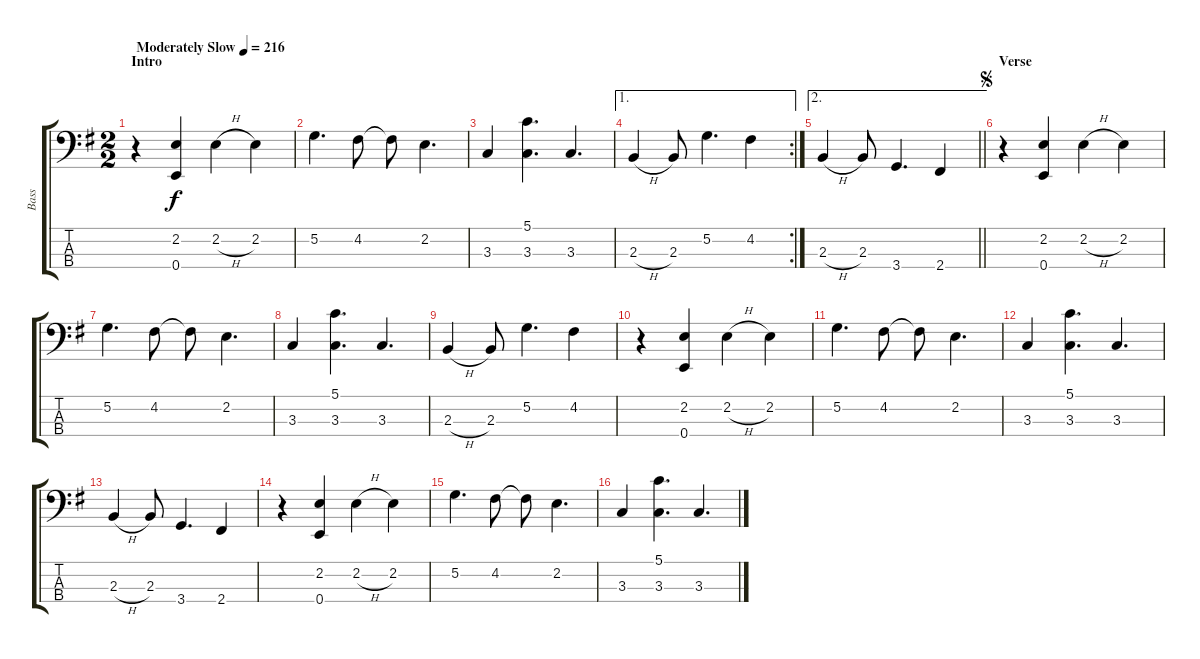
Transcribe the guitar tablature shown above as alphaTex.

\track ("Bass" "Bass") {instrument electricbassfinger}
\staff {score tabs}
\tuning (G2 D2 A1 E1) {hide}
\ts (2 2)
\section ("" "Intro")
\tempo (216 "Moderately Slow")
\clef f4
\ks eminor
r.4{dy f instrument electricbassfinger} (2.2 0.4).4 2.2{h}.4 2.2.4 |
5.2.4{d} 4.2.8 4.2{t}.8 2.2.4{d} |
3.3.4 (5.1 3.3).4{d} 3.3.4{d} |
\ae 1
\rc 2
2.3{h}.4 2.3.8 5.2.4{d} 4.2.4 |
\ae 2
\barLineRight lightlight
2.3{h}.4 2.3.8 3.4.4{d} 2.4.4 |
\section ("" "Verse")
\jump segno
r.4 (2.2 0.4).4 2.2{h}.4 2.2.4 |
5.2.4{d} 4.2.8 4.2{t}.8 2.2.4{d} |
3.3.4 (5.1 3.3).4{d} 3.3.4{d} |
2.3{h}.4 2.3.8 5.2.4{d} 4.2.4 |
r.4 (2.2 0.4).4 2.2{h}.4 2.2.4 |
5.2.4{d} 4.2.8 4.2{t}.8 2.2.4{d} |
3.3.4 (5.1 3.3).4{d} 3.3.4{d} |
2.3{h}.4 2.3.8 3.4.4{d} 2.4.4 |
r.4 (2.2 0.4).4 2.2{h}.4 2.2.4 |
5.2.4{d} 4.2.8 4.2{t}.8 2.2.4{d} |
3.3.4 (5.1 3.3).4{d} 3.3.4{d}
